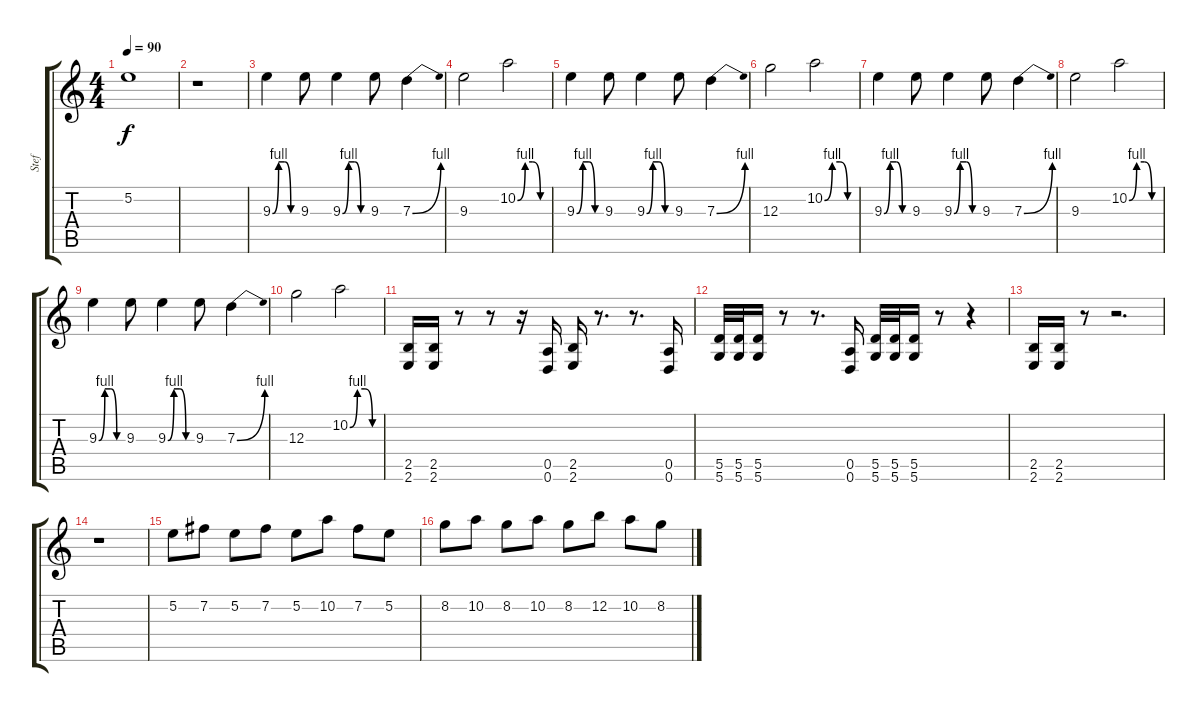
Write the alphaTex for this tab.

\track ("Stef" "Stef") {instrument distortionguitar}
\staff {score tabs}
\tuning (E4 B3 G3 D3 A2 D2) {hide}
\ts (4 4)
\tempo 90
\clef g2
\ks c
5.2.1{dy f} |
r.1 |
9.3{be (custom 0 0 15 4 30 4 45 0 60 0)}.4 9.3.8 9.3{be (custom 0 0 15 4 30 4 45 0 60 0)}.4 9.3.8 7.3{be (bend 0 0 60 4)}.4 |
9.3.2 10.2{be (custom 0 0 15 4 30 4 45 0 60 0)}.2 |
9.3{be (custom 0 0 15 4 30 4 45 0 60 0)}.4 9.3.8 9.3{be (custom 0 0 15 4 30 4 45 0 60 0)}.4 9.3.8 7.3{be (bend 0 0 60 4)}.4 |
12.3.2 10.2{be (custom 0 0 15 4 30 4 45 0 60 0)}.2 |
9.3{be (custom 0 0 15 4 30 4 45 0 60 0)}.4 9.3.8 9.3{be (custom 0 0 15 4 30 4 45 0 60 0)}.4 9.3.8 7.3{be (bend 0 0 60 4)}.4 |
9.3.2 10.2{be (custom 0 0 15 4 30 4 45 0 60 0)}.2 |
9.3{be (custom 0 0 15 4 30 4 45 0 60 0)}.4 9.3.8 9.3{be (custom 0 0 15 4 30 4 45 0 60 0)}.4 9.3.8 7.3{be (bend 0 0 60 4)}.4 |
12.3.2 10.2{be (custom 0 0 15 4 30 4 45 0 60 0)}.2 |
(2.5 2.6).16 (2.5 2.6).16 r.8 r.8 r.16 (0.5 0.6).16 (2.5 2.6).16 r.8{d} r.8{d} (0.5 0.6).16 |
(5.5 5.6).32 (5.5 5.6).32 (5.5 5.6).16 r.8 r.8{d} (0.5 0.6).16 (5.5 5.6).32 (5.5 5.6).32 (5.5 5.6).16 r.8 r.4 |
(2.5 2.6).16 (2.5 2.6).16 r.8 r.2{d} |
r.1 |
5.2.8 7.2.8 5.2.8 7.2.8 5.2.8 10.2.8 7.2.8 5.2.8 |
8.2.8 10.2.8 8.2.8 10.2.8 8.2.8 12.2.8 10.2.8 8.2.8
